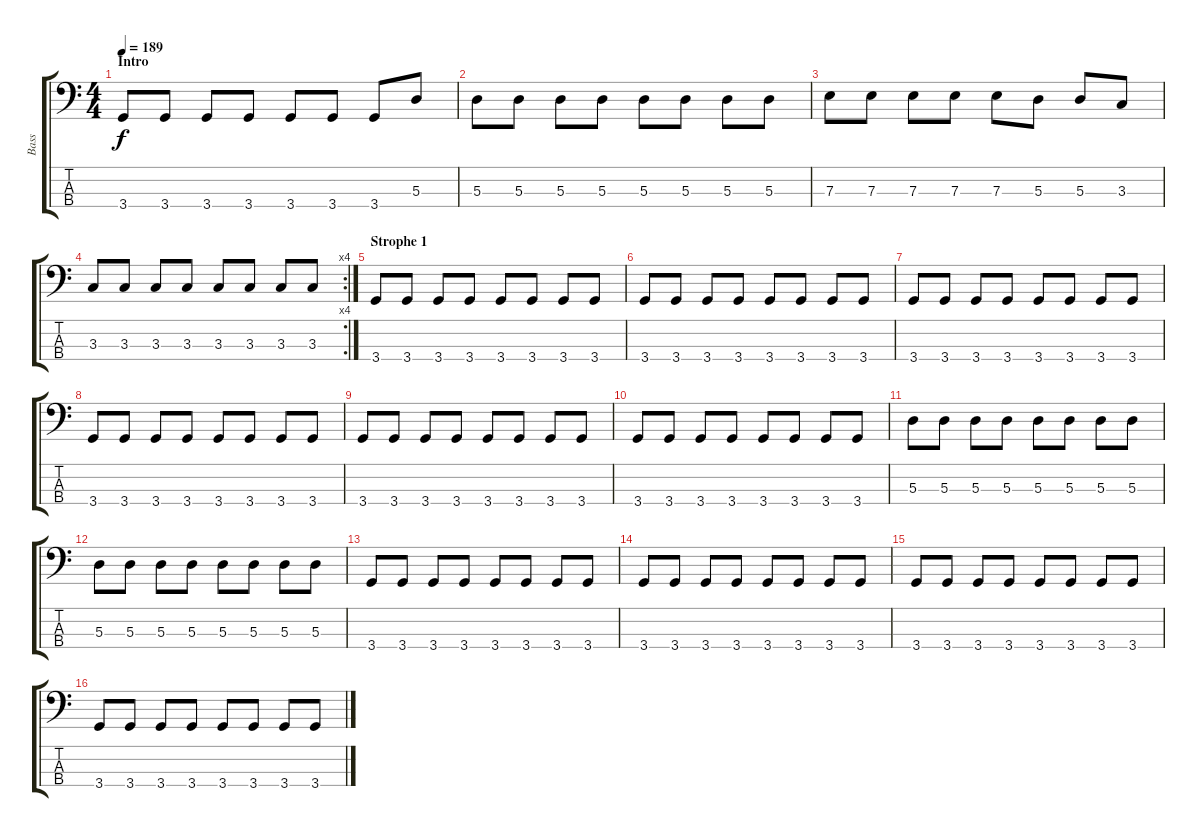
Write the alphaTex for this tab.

\track ("Bass" "Bass") {instrument electricbasspick}
\staff {score tabs}
\tuning (G2 D2 A1 E1) {hide}
\ts (4 4)
\section ("" "Intro")
\tempo 189
\clef f4
\ks c
3.4.8{dy f instrument electricbasspick} 3.4.8 3.4.8 3.4.8 3.4.8 3.4.8 3.4.8 5.3.8 |
5.3.8 5.3.8 5.3.8 5.3.8 5.3.8 5.3.8 5.3.8 5.3.8 |
7.3.8 7.3.8 7.3.8 7.3.8 7.3.8 5.3.8 5.3.8 3.3.8 |
\rc 4
3.3.8 3.3.8 3.3.8 3.3.8 3.3.8 3.3.8 3.3.8 3.3.8 |
\section ("" "Strophe 1")
3.4.8 3.4.8 3.4.8 3.4.8 3.4.8 3.4.8 3.4.8 3.4.8 |
3.4.8 3.4.8 3.4.8 3.4.8 3.4.8 3.4.8 3.4.8 3.4.8 |
3.4.8 3.4.8 3.4.8 3.4.8 3.4.8 3.4.8 3.4.8 3.4.8 |
3.4.8 3.4.8 3.4.8 3.4.8 3.4.8 3.4.8 3.4.8 3.4.8 |
3.4.8 3.4.8 3.4.8 3.4.8 3.4.8 3.4.8 3.4.8 3.4.8 |
3.4.8 3.4.8 3.4.8 3.4.8 3.4.8 3.4.8 3.4.8 3.4.8 |
5.3.8 5.3.8 5.3.8 5.3.8 5.3.8 5.3.8 5.3.8 5.3.8 |
5.3.8 5.3.8 5.3.8 5.3.8 5.3.8 5.3.8 5.3.8 5.3.8 |
3.4.8 3.4.8 3.4.8 3.4.8 3.4.8 3.4.8 3.4.8 3.4.8 |
3.4.8 3.4.8 3.4.8 3.4.8 3.4.8 3.4.8 3.4.8 3.4.8 |
3.4.8 3.4.8 3.4.8 3.4.8 3.4.8 3.4.8 3.4.8 3.4.8 |
3.4.8 3.4.8 3.4.8 3.4.8 3.4.8 3.4.8 3.4.8 3.4.8
